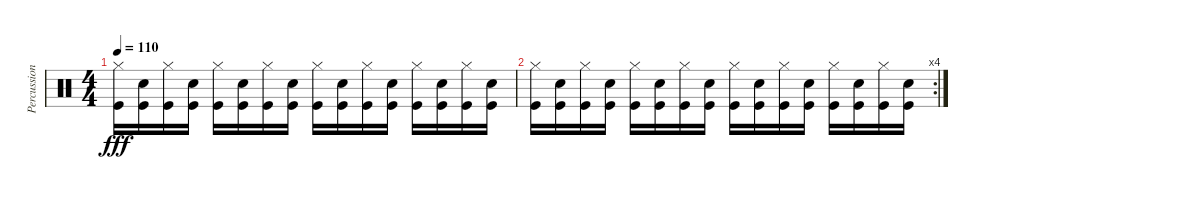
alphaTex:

\track ("Percussions" "Percussion") {instrument percussion}
\staff {score}
\articulation defaults
\ts (4 4)
\tempo 110
\clef neutral
\ks c
("Hi-Hat (closed)" "Kick (hit)").16{dy fff} ("Snare (hit) 2" "Kick (hit)").16 ("Hi-Hat (closed)" "Kick (hit)").16 ("Snare (hit) 2" "Kick (hit)").16 ("Hi-Hat (closed)" "Kick (hit)").16 ("Snare (hit) 2" "Kick (hit)").16 ("Hi-Hat (closed)" "Kick (hit)").16 ("Snare (hit) 2" "Kick (hit)").16 ("Hi-Hat (closed)" "Kick (hit)").16 ("Snare (hit) 2" "Kick (hit)").16 ("Hi-Hat (closed)" "Kick (hit)").16 ("Snare (hit) 2" "Kick (hit)").16 ("Hi-Hat (closed)" "Kick (hit)").16 ("Snare (hit) 2" "Kick (hit)").16 ("Hi-Hat (closed)" "Kick (hit)").16 ("Snare (hit) 2" "Kick (hit)").16 |
\rc 4
("Hi-Hat (closed)" "Kick (hit)").16 ("Snare (hit) 2" "Kick (hit)").16 ("Hi-Hat (closed)" "Kick (hit)").16 ("Snare (hit) 2" "Kick (hit)").16 ("Hi-Hat (closed)" "Kick (hit)").16 ("Snare (hit) 2" "Kick (hit)").16 ("Hi-Hat (closed)" "Kick (hit)").16 ("Snare (hit) 2" "Kick (hit)").16 ("Hi-Hat (closed)" "Kick (hit)").16 ("Snare (hit) 2" "Kick (hit)").16 ("Hi-Hat (closed)" "Kick (hit)").16 ("Snare (hit) 2" "Kick (hit)").16 ("Hi-Hat (closed)" "Kick (hit)").16 ("Snare (hit) 2" "Kick (hit)").16 ("Hi-Hat (closed)" "Kick (hit)").16 ("Snare (hit) 2" "Kick (hit)").16
